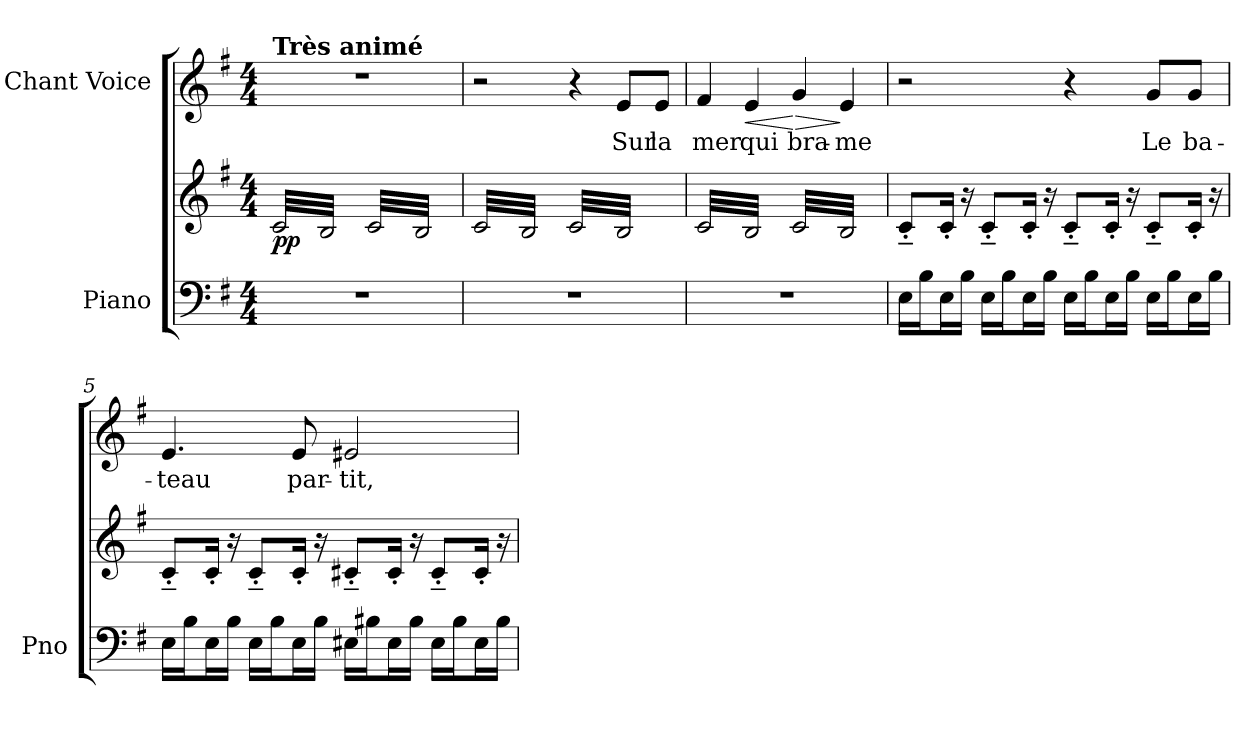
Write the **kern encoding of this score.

**kern	**kern	**dynam	**kern	**text	**dynam
*part2	*part2	*part2	*part1	*part1	*part1
*staff3	*staff2	*staff2/3	*staff1	*staff1	*staff1
*I"Piano	*	*	*I"Chant Voice	*	*
*I'Pno	*	*	*	*	*
*clefF4	*clefG2	*	*clefG2	*	*
*k[f#]	*k[f#]	*	*k[f#]	*	*
*M4/4	*M4/4	*	*M4/4	*	*
=1	=1	=1	=1	=1	=1
!	!	!	!LO:TX:a:B:t=Très animé	!	!
!	!LO:TX:a:B:t=Très animé	!	!	!	!
!	!	!LO:DY:b	!	!	!
*	*tremolo	*	*	*	*
1r	32c/LLL	pp	1r	.	.
.	32B/	.	.	.	.
.	32c/	.	.	.	.
.	32B/	.	.	.	.
.	32c/	.	.	.	.
.	32B/	.	.	.	.
.	32c/	.	.	.	.
.	32B/	.	.	.	.
.	32c/	.	.	.	.
.	32B/	.	.	.	.
.	32c/	.	.	.	.
.	32B/	.	.	.	.
.	32c/	.	.	.	.
.	32B/	.	.	.	.
.	32c/	.	.	.	.
.	32B/JJJ	.	.	.	.
.	32c/LLL	.	.	.	.
.	32B/	.	.	.	.
.	32c/	.	.	.	.
.	32B/	.	.	.	.
.	32c/	.	.	.	.
.	32B/	.	.	.	.
.	32c/	.	.	.	.
.	32B/	.	.	.	.
.	32c/	.	.	.	.
.	32B/	.	.	.	.
.	32c/	.	.	.	.
.	32B/	.	.	.	.
.	32c/	.	.	.	.
.	32B/	.	.	.	.
.	32c/	.	.	.	.
.	32B/JJJ	.	.	.	.
=2	=2	=2	=2	=2	=2
1r	32c/LLL	.	2r	.	.
.	32B/	.	.	.	.
.	32c/	.	.	.	.
.	32B/	.	.	.	.
.	32c/	.	.	.	.
.	32B/	.	.	.	.
.	32c/	.	.	.	.
.	32B/	.	.	.	.
.	32c/	.	.	.	.
.	32B/	.	.	.	.
.	32c/	.	.	.	.
.	32B/	.	.	.	.
.	32c/	.	.	.	.
.	32B/	.	.	.	.
.	32c/	.	.	.	.
.	32B/JJJ	.	.	.	.
.	32c/LLL	.	4r	.	.
.	32B/	.	.	.	.
.	32c/	.	.	.	.
.	32B/	.	.	.	.
.	32c/	.	.	.	.
.	32B/	.	.	.	.
.	32c/	.	.	.	.
.	32B/	.	.	.	.
!	!	!	!	!LO:LY:b	!
.	32c/	.	8e/L	Sur	.
.	32B/	.	.	.	.
.	32c/	.	.	.	.
.	32B/	.	.	.	.
!	!	!	!	!LO:LY:b	!
.	32c/	.	8e/J	la	.
.	32B/	.	.	.	.
.	32c/	.	.	.	.
.	32B/JJJ	.	.	.	.
=3	=3	=3	=3	=3	=3
!	!	!	!	!LO:LY:b	!
1r	32c/LLL	.	4f#/	mer	.
.	32B/	.	.	.	.
.	32c/	.	.	.	.
.	32B/	.	.	.	.
.	32c/	.	.	.	.
.	32B/	.	.	.	.
.	32c/	.	.	.	.
.	32B/	.	.	.	.
!	!	!	!	!LO:LY:b	!LO:HP:b
.	32c/	.	4e/	qui	<
.	32B/	.	.	.	.
.	32c/	.	.	.	.
.	32B/	.	.	.	.
.	32c/	.	.	.	.
.	32B/	.	.	.	.
.	32c/	.	.	.	.
.	32B/JJJ	.	.	.	.
!	!	!	!	!LO:LY:b	!LO:HP:n=1:b
.	32c/LLL	.	4g/	bra-	[ >
.	32B/	.	.	.	.
.	32c/	.	.	.	.
.	32B/	.	.	.	.
.	32c/	.	.	.	.
.	32B/	.	.	.	.
.	32c/	.	.	.	.
.	32B/	.	.	.	.
!	!	!	!	!LO:LY:b	!
.	32c/	.	4e/	-me	]
.	32B/	.	.	.	.
.	32c/	.	.	.	.
.	32B/	.	.	.	.
.	32c/	.	.	.	.
.	32B/	.	.	.	.
.	32c/	.	.	.	.
.	32B/JJJ	.	.	.	.
*	*Xtremolo	*	*	*	*
!!LO:LB:g=z
=4	=4	=4	=4	=4	=4
16E\LL	8c'~>/L	.	2r	.	.
.	.	.	.	.	.
16B\J	.	.	.	.	.
.	.	.	.	.	.
16E\L	16c'/Jk	.	.	.	.
.	.	.	.	.	.
16B\JJ	16r	.	.	.	.
.	.	.	.	.	.
16E\LL	8c'~>/L	.	.	.	.
16B\J	.	.	.	.	.
16E\L	16c'/Jk	.	.	.	.
16B\JJ	16r	.	.	.	.
16E\LL	8c'~>/L	.	4r	.	.
16B\J	.	.	.	.	.
16E\L	16c'/Jk	.	.	.	.
16B\JJ	16r	.	.	.	.
!	!	!	!	!LO:LY:b	!
16E\LL	8c'~>/L	.	8g/L	Le	.
16B\J	.	.	.	.	.
!	!	!	!	!LO:LY:b	!
16E\L	16c'/Jk	.	8g/J	ba-	.
16B\JJ	16r	.	.	.	.
=5	=5	=5	=5	=5	=5
!	!	!	!	!LO:LY:b	!
16E\LL	8c'~>/L	.	4.e/	-teau	.
16B\J	.	.	.	.	.
16E\L	16c'/Jk	.	.	.	.
16B\JJ	16r	.	.	.	.
16E\LL	8c'~>/L	.	.	.	.
16B\J	.	.	.	.	.
!	!	!	!	!LO:LY:b	!
16E\L	16c'/Jk	.	8e/	par-	.
16B\JJ	16r	.	.	.	.
!	!	!	!	!LO:LY:b	!
16E#X\LL	8c#X'~>/L	.	2e#X/	-tit,	.
16B#X\J	.	.	.	.	.
16E#\L	16c#'/Jk	.	.	.	.
16B#\JJ	16r	.	.	.	.
16E#\LL	8c#'~>/L	.	.	.	.
16B#\J	.	.	.	.	.
16E#\L	16c#'/Jk	.	.	.	.
16B#\JJ	16r	.	.	.	.
=	=	=	=	=	=
*-	*-	*-	*-	*-	*-
